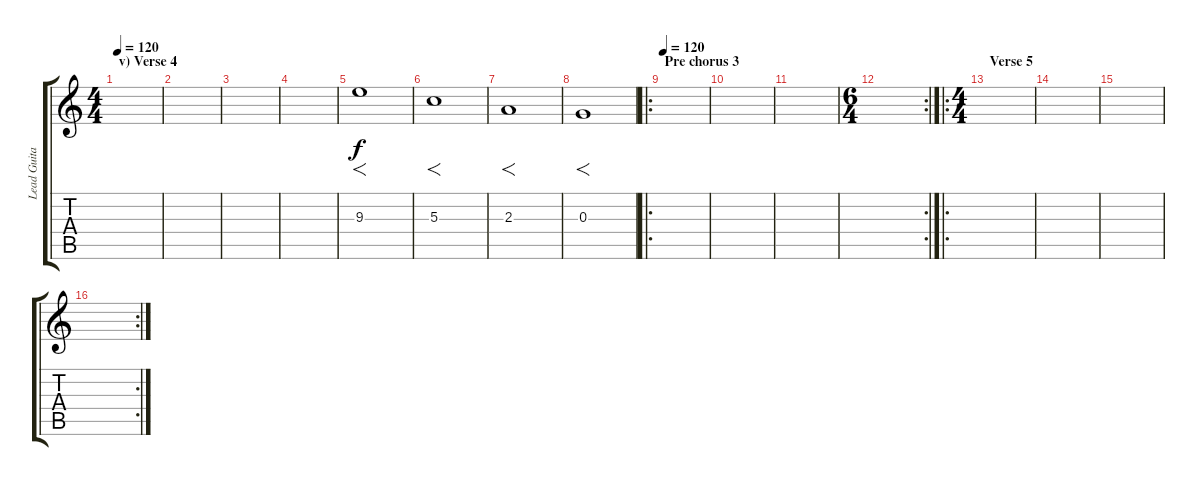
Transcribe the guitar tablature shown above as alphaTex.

\track ("Lead Guitar" "Lead Guita") {instrument distortionguitar}
\staff {score tabs}
\tuning (E4 B3 G3 D3 A2 E2) {hide}
\ts (4 4)
\section ("" "v) Verse 4")
\tempo 120
\clef g2
\ks c
|
|
|
|
9.3.1{f} |
5.3.1{f} |
2.3.1{f} |
0.3.1{f} |
\ro
\section ("" "Pre chorus 3")
\tempo 120
|
|
|
\rc 2
\ts (6 4)
|
\ro
\ts (4 4)
\section ("" "Verse 5")
|
|
|
\rc 2
